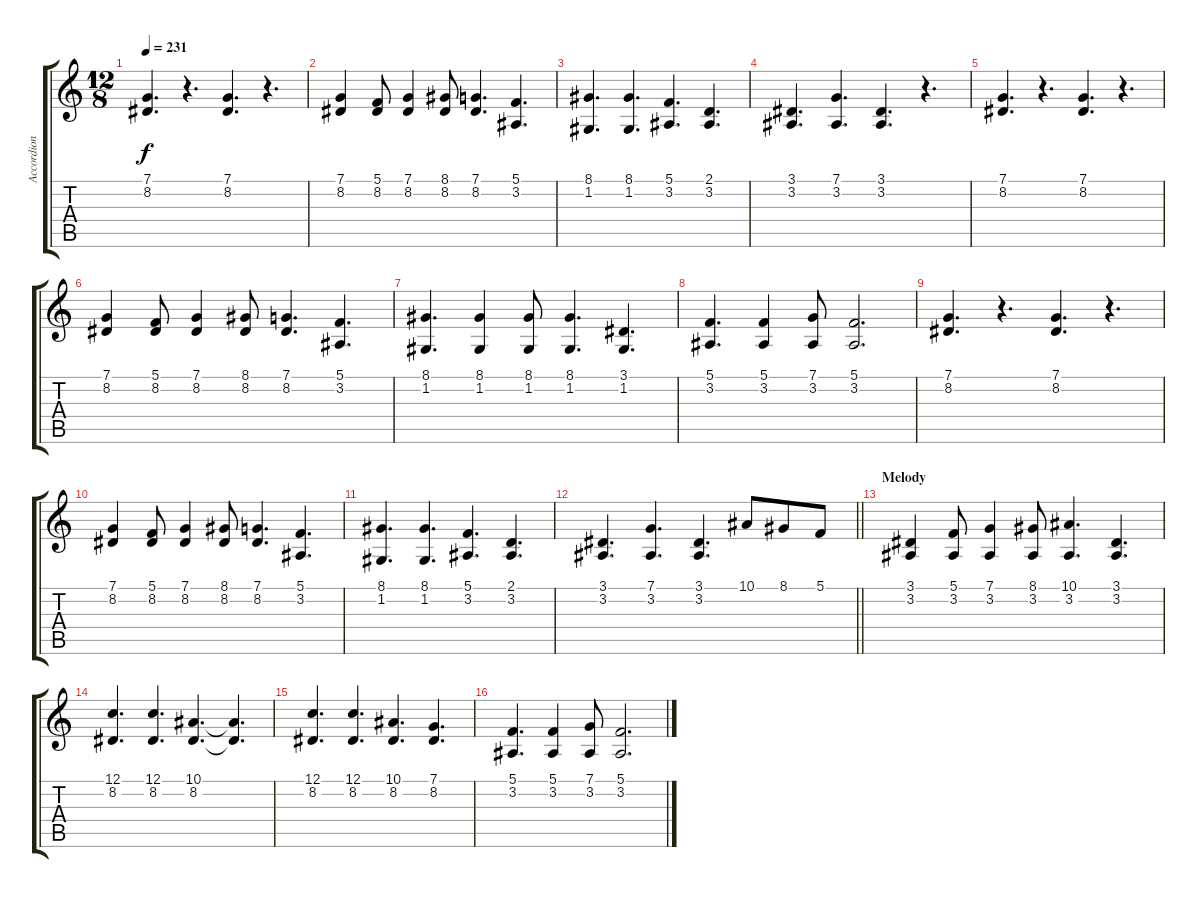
\track ("Accordion" "Accordion") {instrument accordion}
\staff {score tabs}
\tuning (C4 G3 Eb3 Bb2 F2 C2) {hide}
\ts (12 8)
\tempo 231
\clef g2
\ks c
(7.1 8.2).4{d dy f} r.4{d} (7.1 8.2).4{d} r.4{d} |
(7.1 8.2).4 (5.1 8.2).8 (7.1 8.2).4 (8.1 8.2).8 (7.1 8.2).4{d} (5.1 3.2).4{d} |
(8.1 1.2).4{d} (8.1 1.2).4{d} (5.1 3.2).4{d} (2.1 3.2).4{d} |
(3.1 3.2).4{d} (7.1 3.2).4{d} (3.1 3.2).4{d} r.4{d} |
(7.1 8.2).4{d} r.4{d} (7.1 8.2).4{d} r.4{d} |
(7.1 8.2).4 (5.1 8.2).8 (7.1 8.2).4 (8.1 8.2).8 (7.1 8.2).4{d} (5.1 3.2).4{d} |
(8.1 1.2).4{d} (8.1 1.2).4 (8.1 1.2).8 (8.1 1.2).4{d} (3.1 1.2).4{d} |
(5.1 3.2).4{d} (5.1 3.2).4 (7.1 3.2).8 (5.1 3.2).2{d} |
(7.1 8.2).4{d} r.4{d} (7.1 8.2).4{d} r.4{d} |
(7.1 8.2).4 (5.1 8.2).8 (7.1 8.2).4 (8.1 8.2).8 (7.1 8.2).4{d} (5.1 3.2).4{d} |
(8.1 1.2).4{d} (8.1 1.2).4{d} (5.1 3.2).4{d} (2.1 3.2).4{d} |
\barLineRight lightlight
(3.1 3.2).4{d} (7.1 3.2).4{d} (3.1 3.2).4{d} 10.1.8 8.1.8 5.1.8 |
\section ("" "Melody")
(3.1 3.2).4 (5.1 3.2).8 (7.1 3.2).4 (8.1 3.2).8 (10.1 3.2).4{d} (3.1 3.2).4{d} |
(12.1 8.2).4{d} (12.1 8.2).4{d} (10.1 8.2).4{d} (10.1{t} 8.2{t}).4{d} |
(12.1 8.2).4{d} (12.1 8.2).4{d} (10.1 8.2).4{d} (7.1 8.2).4{d} |
(5.1 3.2).4{d} (5.1 3.2).4 (7.1 3.2).8 (5.1 3.2).2{d}
